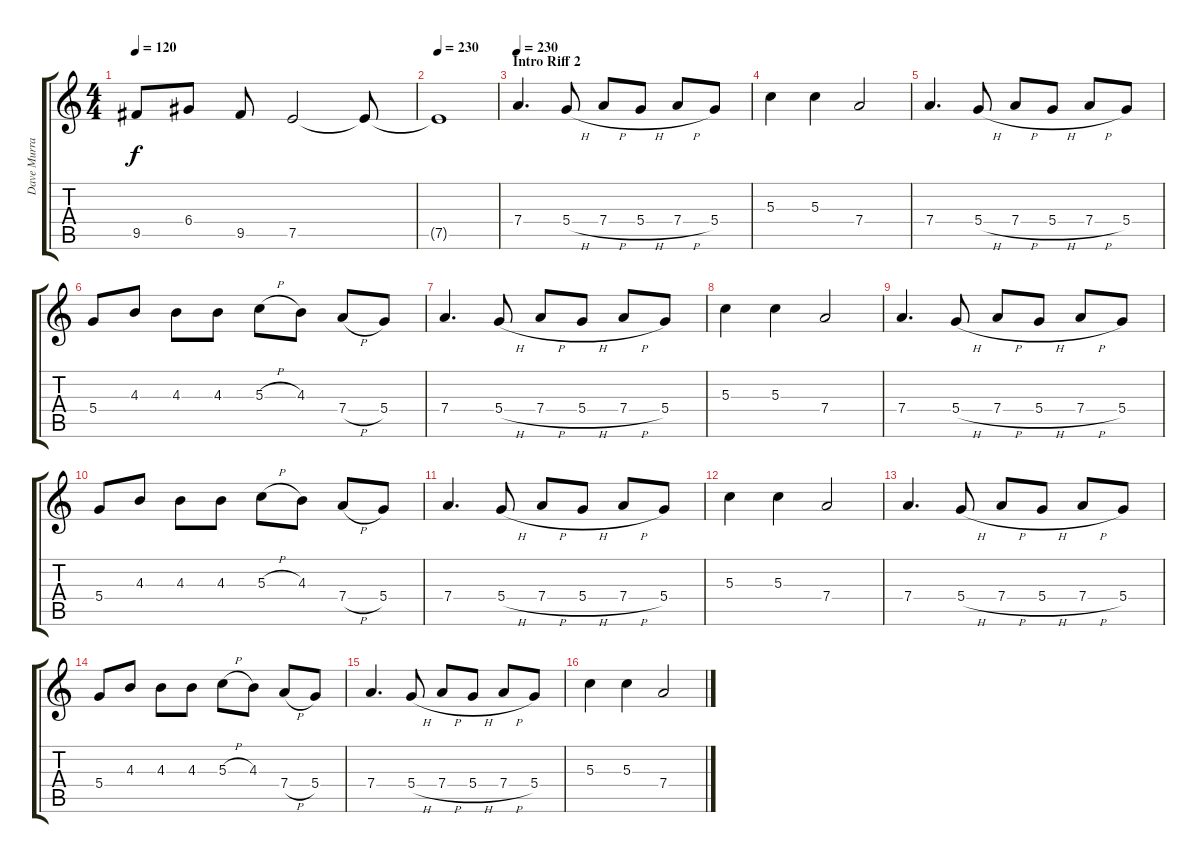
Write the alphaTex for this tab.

\track ("Dave Murray" "Dave Murra") {instrument distortionguitar}
\staff {score tabs}
\tuning (E4 B3 G3 D3 A2 E2) {hide}
\ts (4 4)
\tempo 120
\clef g2
\ks c
9.5.8{dy f} 6.4.8 9.5.8 7.5.2 7.5{t}.8 |
\tempo 230
7.5{t}.1 |
\section ("" "Intro Riff 2")
\tempo 230
7.4.4{d} 5.4{h}.8 7.4{h}.8 5.4{h}.8 7.4{h}.8 5.4.8 |
5.3.4 5.3.4 7.4.2 |
7.4.4{d} 5.4{h}.8 7.4{h}.8 5.4{h}.8 7.4{h}.8 5.4.8 |
5.4.8 4.3.8 4.3.8 4.3.8 5.3{h}.8 4.3.8 7.4{h}.8 5.4.8 |
7.4.4{d} 5.4{h}.8 7.4{h}.8 5.4{h}.8 7.4{h}.8 5.4.8 |
5.3.4 5.3.4 7.4.2 |
7.4.4{d} 5.4{h}.8 7.4{h}.8 5.4{h}.8 7.4{h}.8 5.4.8 |
5.4.8 4.3.8 4.3.8 4.3.8 5.3{h}.8 4.3.8 7.4{h}.8 5.4.8 |
7.4.4{d} 5.4{h}.8 7.4{h}.8 5.4{h}.8 7.4{h}.8 5.4.8 |
5.3.4 5.3.4 7.4.2 |
7.4.4{d} 5.4{h}.8 7.4{h}.8 5.4{h}.8 7.4{h}.8 5.4.8 |
5.4.8 4.3.8 4.3.8 4.3.8 5.3{h}.8 4.3.8 7.4{h}.8 5.4.8 |
7.4.4{d} 5.4{h}.8 7.4{h}.8 5.4{h}.8 7.4{h}.8 5.4.8 |
5.3.4 5.3.4 7.4.2
